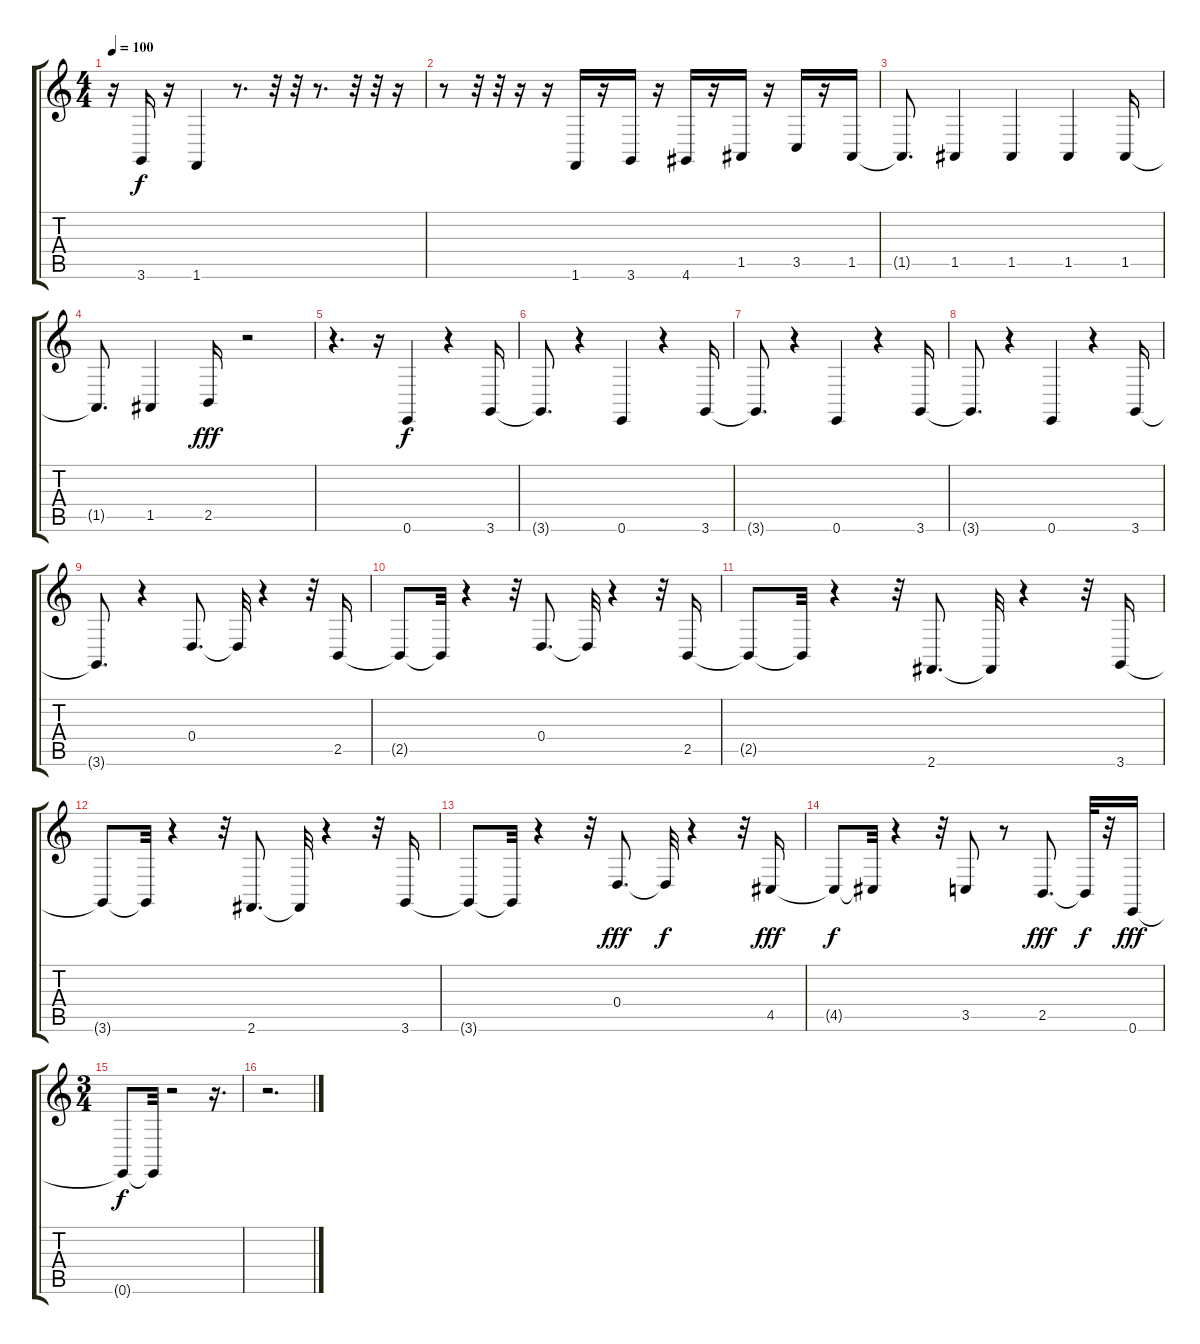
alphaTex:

\track "" {instrument trombone}
\staff {score tabs}
\tuning (E4 B3 G3 D3 A2 E2) {hide}
\ts (4 4)
\tempo 100
\clef g2
\ks c
r.16{dy f} 3.6.16 r.16 1.6.4 r.8{d} r.32 r.32 r.8{d} r.32 r.32 r.16 |
r.8 r.32 r.32 r.16 r.16 1.6.16 r.16 3.6.16 r.16 4.6.16 r.16 1.5.16 r.16 3.5.16 r.16 1.5.16 |
1.5{t}.8{d} 1.5.4 1.5.4 1.5.4 1.5.16 |
1.5{t}.8{d} 1.5.4 2.5.16{dy fff} r.2 |
r.4{d} r.16 0.6.4{dy f} r.4 3.6.16 |
3.6{t}.8{d} r.4 0.6.4 r.4 3.6.16 |
3.6{t}.8{d} r.4 0.6.4 r.4 3.6.16 |
3.6{t}.8{d} r.4 0.6.4 r.4 3.6.16 |
3.6{t}.8{d} r.4 0.4.8{d} 0.4{t}.32 r.4 r.32 2.5.16 |
2.5{t}.8 2.5{t}.32 r.4 r.32 0.4.8{d} 0.4{t}.32 r.4 r.32 2.5.16 |
2.5{t}.8 2.5{t}.32 r.4 r.32 2.6.8{d} 2.6{t}.32 r.4 r.32 3.6.16 |
3.6{t}.8 3.6{t}.32 r.4 r.32 2.6.8{d} 2.6{t}.32 r.4 r.32 3.6.16 |
3.6{t}.8 3.6{t}.32 r.4 r.32 0.4.8{d dy fff} 0.4{t}.32{dy f} r.4 r.32 4.5.16{dy fff} |
4.5{t}.8{dy f} 4.5{t}.32 r.4 r.32 3.5.8 r.8 2.5.8{d dy fff} 2.5{t}.32{dy f} r.32 0.6.16{dy fff} |
\ts (3 4)
0.6{t}.8{dy f} 0.6{t}.32 r.2 r.16{d} |
r.2{d}
